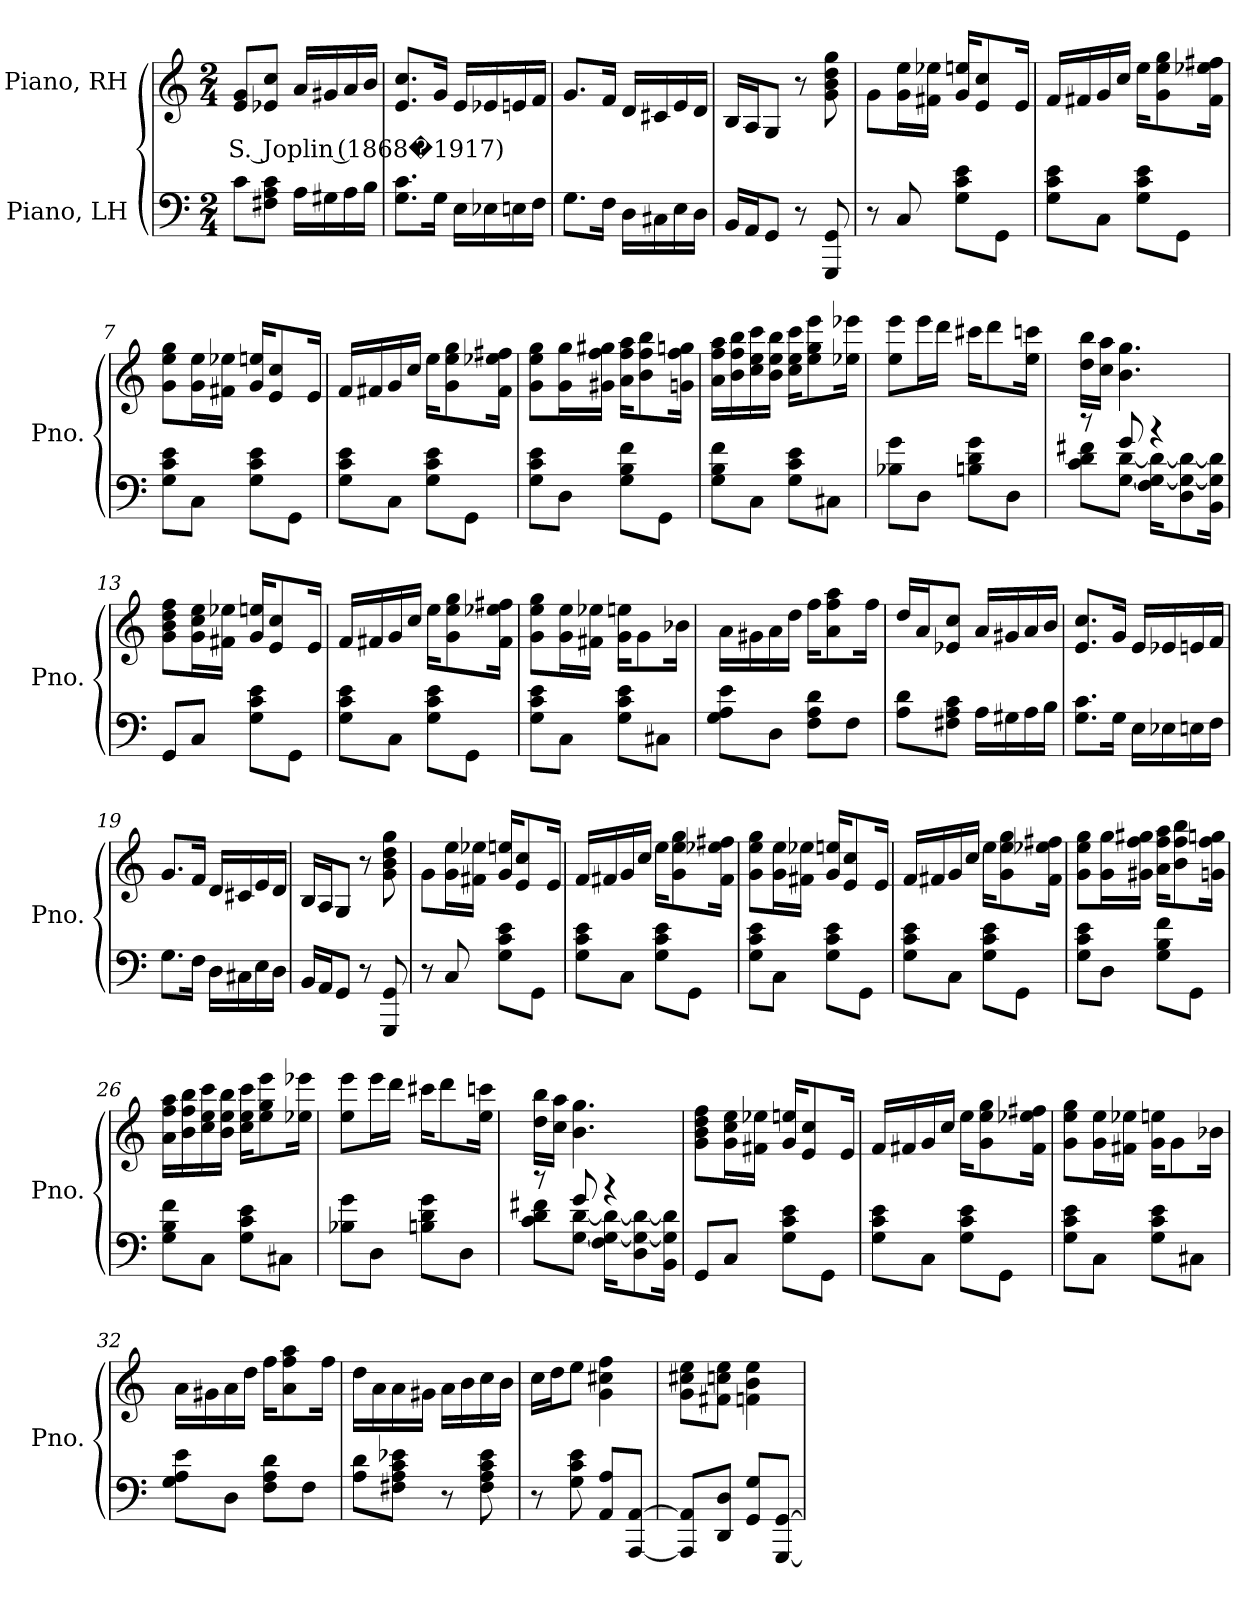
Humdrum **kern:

**kern	**kern	**text
*part2	*part1	*part1
*staff2	*staff1	*staff1
*I"Piano, LH	*I"Piano, RH	*
*I'Pno.	*I'Pno.	*
*clefF4	*clefG2	*
*k[]	*k[]	*
*M2/4	*M2/4	*
*MM82	*MM82	*
=1	=1	=1
!	!	!LO:LY:b
8c\L	8e/ 8g/L	S. Joplin (1868�1917)
8F#X\ 8A\ 8c\J	8e-X/ 8cc/J	.
16A\LL	16a/LL	.
16G#X\	16g#X/	.
16A\	16a/	.
16B\JJ	16b/JJ	.
=2	=2	=2
8.G\ 8.c\L	8.e/ 8.cc/L	.
16G\Jk	16g/Jk	.
16E\LL	16e/LL	.
16E-X\	16e-X/	.
16En\	16en/	.
16F\JJ	16f/JJ	.
=3	=3	=3
8.G\L	8.g/L	.
16F\Jk	16f/Jk	.
16D\LL	16d/LL	.
16C#X\	16c#X/	.
16E\	16e/	.
16D\JJ	16d/JJ	.
!!LO:LB:g=z
=4	=4	=4
16BB/LL	16B/LL	.
16AA/J	16A/J	.
8GG/J	8G/J	.
8r	8r	.
8GGG/ 8GG/	8g\ 8b\ 8dd\ 8gg\	.
=5	=5	=5
8r	8g\L	.
8C/	16g\ 16ee\L	.
.	16f#X\ 16ee-X\JJ	.
8G\ 8c\ 8e\L	16g/ 16een/KL	.
.	8e/ 8cc/	.
8GG\J	.	.
.	16e/Jk	.
=6	=6	=6
8G\ 8c\ 8e\L	16f/LL	.
.	16f#X/	.
8C\J	16g/	.
.	16cc/JJ	.
8G\ 8c\ 8e\L	16ee\KL	.
.	8g\ 8ee\ 8gg\	.
8GG\J	.	.
.	16f#\ 16ee-X\ 16ff#X\Jk	.
=7	=7	=7
8G\ 8c\ 8e\L	8g\ 8ee\ 8gg\L	.
8C\J	16g\ 16ee\L	.
.	16f#X\ 16ee-X\JJ	.
8G\ 8c\ 8e\L	16g/ 16een/KL	.
.	8e/ 8cc/	.
8GG\J	.	.
.	16e/Jk	.
=8	=8	=8
8G\ 8c\ 8e\L	16f/LL	.
.	16f#X/	.
8C\J	16g/	.
.	16cc/JJ	.
8G\ 8c\ 8e\L	16ee\KL	.
.	8g\ 8ee\ 8gg\	.
8GG\J	.	.
.	16f#\ 16ee-X\ 16ff#X\Jk	.
!!LO:LB:g=z
=9	=9	=9
8G\ 8c\ 8e\L	8g\ 8ee\ 8gg\L	.
8D\J	16g\ 16gg\L	.
.	16g#X\ 16ff\ 16gg#X\JJ	.
8G\ 8B\ 8f\L	16a\ 16ff\ 16aa\KL	.
.	8b\ 8ff\ 8bb\	.
8GG\J	.	.
.	16gn\ 16ff\ 16ggn\Jk	.
=10	=10	=10
8G\ 8B\ 8f\L	16a\ 16ff\ 16aa\LL	.
.	16b\ 16ff\ 16bb\	.
8C\J	16cc\ 16ee\ 16ccc\	.
.	16b\ 16ee\ 16bb\JJ	.
8G\ 8c\ 8e\L	16cc\ 16ee\ 16ccc\KL	.
.	8ee\ 8gg\ 8eee\	.
8C#X\J	.	.
.	16ee-X\ 16eee-X\Jk	.
=11	=11	=11
8B-X\ 8g\L	8ee\ 8eee\L	.
8D\J	16eee\L	.
.	16ddd\JJ	.
8Bn\ 8d\ 8g\L	16ccc#X\KL	.
.	8ddd\	.
8D\J	.	.
.	16ee\ 16cccn\Jk	.
=12	=12	=12
*^	*	*
8r	8c\ 8d\ 8f#X\L	16dd\ 16bb\LL	.
.	.	16cc\ 16aa\JJ	.
8g/	[8G\ [8d\J	4.b\ 4.gg\	.
4r	16F\ 16G\_ 16d\_KL	.	.
.	8D\ 8G\_ 8d\_	.	.
.	16BB\ 16G\] 16d\]Jk	.	.
*v	*v	*	*
!!LO:LB:g=z
=13	=13	=13
8GG/L	8g\ 8b\ 8dd\ 8ff\L	.
8C/J	16g\ 16cc\ 16ee\L	.
.	16f#X\ 16ee-X\JJ	.
8G\ 8c\ 8e\L	16g/ 16een/KL	.
.	8e/ 8cc/	.
8GG\J	.	.
.	16e/Jk	.
=14	=14	=14
8G\ 8c\ 8e\L	16f/LL	.
.	16f#X/	.
8C\J	16g/	.
.	16cc/JJ	.
8G\ 8c\ 8e\L	16ee\KL	.
.	8g\ 8ee\ 8gg\	.
8GG\J	.	.
.	16f#\ 16ee-X\ 16ff#X\Jk	.
=15	=15	=15
8G\ 8c\ 8e\L	8g\ 8ee\ 8gg\L	.
8C\J	16g\ 16ee\L	.
.	16f#X\ 16ee-X\JJ	.
8G\ 8c\ 8e\L	16g\ 16een\KL	.
.	8g\	.
8C#X\J	.	.
.	16b-X\Jk	.
=16	=16	=16
8G\ 8A\ 8e\L	16a\LL	.
.	16g#X\	.
8D\J	16a\	.
.	16dd\JJ	.
8F\ 8A\ 8d\L	16ff\KL	.
.	8a\ 8ff\ 8aa\	.
8F\J	.	.
.	16ff\Jk	.
!!LO:LB:g=z
=17	=17	=17
8A\ 8d\L	16dd/LL	.
.	16a/J	.
8F#X\ 8A\ 8c\J	8e-X/ 8cc/J	.
16A\LL	16a/LL	.
16G#X\	16g#X/	.
16A\	16a/	.
16B\JJ	16b/JJ	.
=18	=18	=18
8.G\ 8.c\L	8.e/ 8.cc/L	.
16G\Jk	16g/Jk	.
16E\LL	16e/LL	.
16E-X\	16e-X/	.
16En\	16en/	.
16F\JJ	16f/JJ	.
=19	=19	=19
8.G\L	8.g/L	.
16F\Jk	16f/Jk	.
16D\LL	16d/LL	.
16C#X\	16c#X/	.
16E\	16e/	.
16D\JJ	16d/JJ	.
=20	=20	=20
16BB/LL	16B/LL	.
16AA/J	16A/J	.
8GG/J	8G/J	.
8r	8r	.
8GGG/ 8GG/	8g\ 8b\ 8dd\ 8gg\	.
=21	=21	=21
8r	8g\L	.
8C/	16g\ 16ee\L	.
.	16f#X\ 16ee-X\JJ	.
8G\ 8c\ 8e\L	16g/ 16een/KL	.
.	8e/ 8cc/	.
8GG\J	.	.
.	16e/Jk	.
!!LO:LB:g=z
=22	=22	=22
8G\ 8c\ 8e\L	16f/LL	.
.	16f#X/	.
8C\J	16g/	.
.	16cc/JJ	.
8G\ 8c\ 8e\L	16ee\KL	.
.	8g\ 8ee\ 8gg\	.
8GG\J	.	.
.	16f#\ 16ee-X\ 16ff#X\Jk	.
=23	=23	=23
8G\ 8c\ 8e\L	8g\ 8ee\ 8gg\L	.
8C\J	16g\ 16ee\L	.
.	16f#X\ 16ee-X\JJ	.
8G\ 8c\ 8e\L	16g/ 16een/KL	.
.	8e/ 8cc/	.
8GG\J	.	.
.	16e/Jk	.
=24	=24	=24
8G\ 8c\ 8e\L	16f/LL	.
.	16f#X/	.
8C\J	16g/	.
.	16cc/JJ	.
8G\ 8c\ 8e\L	16ee\KL	.
.	8g\ 8ee\ 8gg\	.
8GG\J	.	.
.	16f#\ 16ee-X\ 16ff#X\Jk	.
=25	=25	=25
8G\ 8c\ 8e\L	8g\ 8ee\ 8gg\L	.
8D\J	16g\ 16gg\L	.
.	16g#X\ 16ff\ 16gg#X\JJ	.
8G\ 8B\ 8f\L	16a\ 16ff\ 16aa\KL	.
.	8b\ 8ff\ 8bb\	.
8GG\J	.	.
.	16gn\ 16ff\ 16ggn\Jk	.
!!LO:PB:g=z
=26	=26	=26
8G\ 8B\ 8f\L	16a\ 16ff\ 16aa\LL	.
.	16b\ 16ff\ 16bb\	.
8C\J	16cc\ 16ee\ 16ccc\	.
.	16b\ 16ee\ 16bb\JJ	.
8G\ 8c\ 8e\L	16cc\ 16ee\ 16ccc\KL	.
.	8ee\ 8gg\ 8eee\	.
8C#X\J	.	.
.	16ee-X\ 16eee-X\Jk	.
=27	=27	=27
8B-X\ 8g\L	8ee\ 8eee\L	.
8D\J	16eee\L	.
.	16ddd\JJ	.
8Bn\ 8d\ 8g\L	16ccc#X\KL	.
.	8ddd\	.
8D\J	.	.
.	16ee\ 16cccn\Jk	.
=28	=28	=28
*^	*	*
8r	8c\ 8d\ 8f#X\L	16dd\ 16bb\LL	.
.	.	16cc\ 16aa\JJ	.
8g/	[8G\ [8d\J	4.b\ 4.gg\	.
4r	16F\ 16G\_ 16d\_KL	.	.
.	8D\ 8G\_ 8d\_	.	.
.	16BB\ 16G\] 16d\]Jk	.	.
*v	*v	*	*
=29	=29	=29
8GG/L	8g\ 8b\ 8dd\ 8ff\L	.
8C/J	16g\ 16cc\ 16ee\L	.
.	16f#X\ 16ee-X\JJ	.
8G\ 8c\ 8e\L	16g/ 16een/KL	.
.	8e/ 8cc/	.
8GG\J	.	.
.	16e/Jk	.
!!LO:LB:g=z
=30	=30	=30
8G\ 8c\ 8e\L	16f/LL	.
.	16f#X/	.
8C\J	16g/	.
.	16cc/JJ	.
8G\ 8c\ 8e\L	16ee\KL	.
.	8g\ 8ee\ 8gg\	.
8GG\J	.	.
.	16f#\ 16ee-X\ 16ff#X\Jk	.
=31	=31	=31
8G\ 8c\ 8e\L	8g\ 8ee\ 8gg\L	.
8C\J	16g\ 16ee\L	.
.	16f#X\ 16ee-X\JJ	.
8G\ 8c\ 8e\L	16g\ 16een\KL	.
.	8g\	.
8C#X\J	.	.
.	16b-X\Jk	.
=32	=32	=32
8G\ 8A\ 8e\L	16a\LL	.
.	16g#X\	.
8D\J	16a\	.
.	16dd\JJ	.
8F\ 8A\ 8d\L	16ff\KL	.
.	8a\ 8ff\ 8aa\	.
8F\J	.	.
.	16ff\Jk	.
=33	=33	=33
8A\ 8d\L	16dd\LL	.
.	16a\	.
8F#X\ 8A\ 8c\ 8e-X\J	16a\	.
.	16g#X\JJ	.
8r	16a\LL	.
.	16b\	.
8F#\ 8A\ 8c\ 8e-\	16cc\	.
.	16b\JJ	.
=34	=34	=34
8r	16cc\LL	.
.	16dd\J	.
8G\ 8c\ 8e\	8ee\J	.
8AA/ 8A/L	4g\ 4cc#X\ 4ff\	.
[8AAA/ [8AA/J	.	.
!!LO:LB:g=z
=35	=35	=35
8AAA/] 8AA/]L	8g\ 8cc#X\ 8ee\L	.
8DD/ 8D/J	8f#X\ 8ccn\ 8ee\J	.
8GG/ 8G/L	4fn\ 4b\ 4ee\	.
[8GGG/ [8GG/J	.	.
=	=	=
*-	*-	*-
